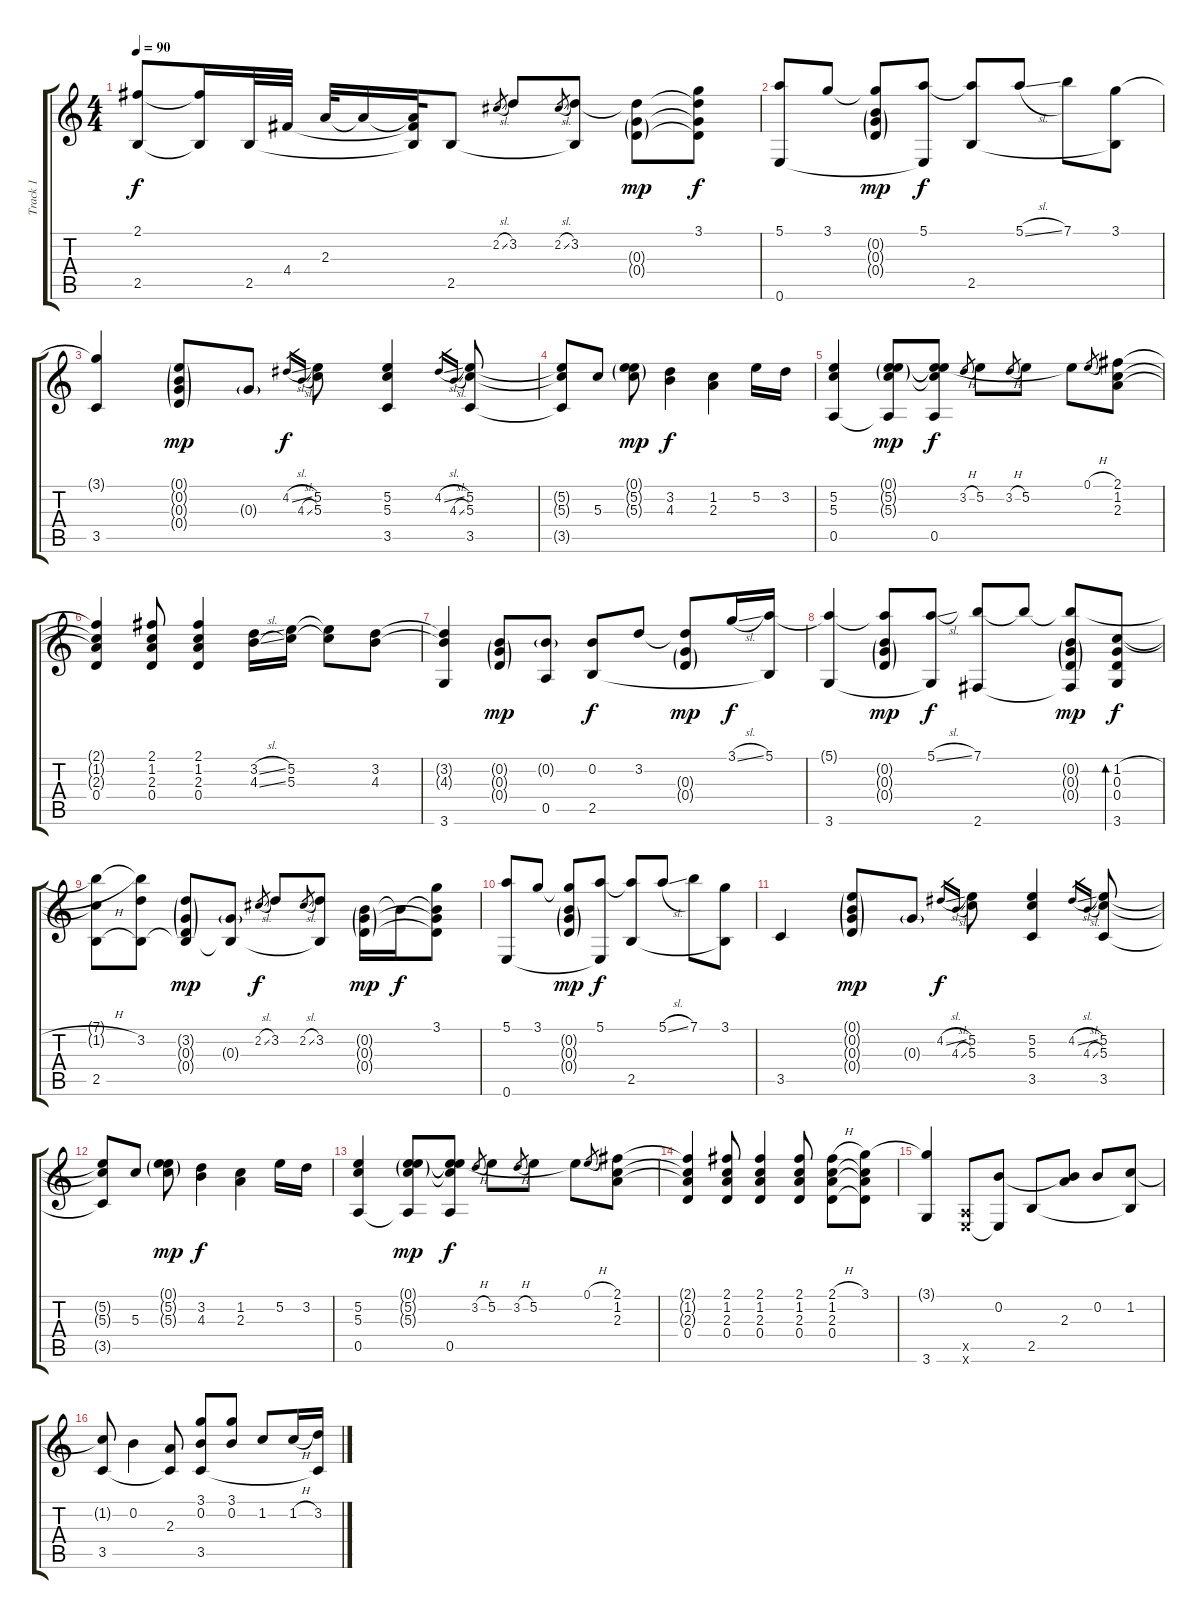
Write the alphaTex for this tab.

\track ("Track 1" "Track 1") {instrument acousticguitarsteel}
\staff {score tabs}
\tuning (E4 B3 G3 D3 A2 E2) {hide}
\ts (4 4)
\tempo 90
\clef g2
\ks c
(2.1{t} 2.5).8{dy f} (2.1{t} 2.5{t}).16 2.5.32 4.4.32 2.3.32 2.3{t}.16 (2.3{t} 4.4{t} 2.5{t}).32 2.5.8 2.2{sl}.8{gr} 3.2.8 2.2{sl}.8{gr} (3.2 2.5{t}).8 (3.2{t} 0.3{g} 0.4{g}).8{dy mp} (3.1 3.2{t} 0.3{t} 0.4{t}).8{dy f} |
(5.1 0.6).8 3.1.8 (3.1{t} 0.2{g} 0.3{g} 0.4{g}).8{dy mp} (5.1 0.6{t}).8{dy f} (5.1{t} 2.5).8 5.1{sl}.8 7.1.8 (3.1 2.5{t}).8 |
(3.1{t} 3.5).4 (0.1{g} 0.2{g} 0.3{g} 0.4{g}).8{dy mp} 0.3{g}.8 4.2{sl}.16{gr dy f} 4.3{sl}.16{gr} (5.2 5.3).8 (5.2 5.3 3.5).4 4.2{sl}.16{gr} 4.3{sl}.16{gr} (5.2 5.3 3.5).8 |
(5.2{t} 5.3{t} 3.5{t}).8 5.3.8 (0.1{g} 5.2{g} 5.3{g}).8{dy mp} (3.2 4.3).4{dy f} (1.2 2.3).4 5.2.16 3.2.16 |
(5.2 5.3 0.5).4 (0.1{g} 5.2{g} 5.3{g} 0.5{t}).8{dy mp} (0.1{t} 5.2{t} 5.3{t} 0.5).8{dy f} 3.2{h}.8{gr} 5.2.8 3.2{h}.8{gr} 5.2.8 0.1{t}.8 0.1{h}.8{gr} (2.1 1.2 2.3).8 |
(2.1{t} 1.2{t} 2.3{t} 0.4).4 (2.1 1.2 2.3 0.4).8 (2.1 1.2 2.3 0.4).4 (3.2{sl} 4.3{sl}).16 (5.2 5.3).16 (5.2{t} 5.3{t}).8 (3.2 4.3).8 |
(3.2{t} 4.3{t} 3.6).4 (0.2{g} 0.3{g} 0.4{g}).8{dy mp} (0.2{g} 0.5).8 (0.2 2.5).8{dy f} 3.2.8 (3.2{t} 0.3{g} 0.4{g}).8{dy mp} 3.1{sl}.16{dy f} (5.1 2.5{t}).16 |
(5.1{t} 3.6).4 (5.1{t} 0.2{g} 0.3{g} 0.4{g}).8{dy mp} (5.1{sl} 3.6{t}).8{dy f} (7.1 2.6).8 7.1{t}.8 (7.1{t} 0.2{g} 0.3{g} 0.4{g} 2.6{t}).8{dy mp} (1.2{h} 0.3 0.4 3.6).8{bd 60 dy f} |
(7.1{t} 1.2{h t} 2.5).8 (7.1{t} 3.2 2.5{t}).8 (3.2{g} 0.3{g} 0.4{g} 2.5{t}).8{dy mp} (0.3{g} 2.5{t}).8 2.2{sl}.8{gr dy f} 3.2.8 2.2{sl}.8{gr} (3.2 2.5{t}).8 (0.2{g} 0.3{g} 0.4{g}).16{dy mp} 0.2{t}.16{dy f} (3.1 0.2{t} 0.3{t} 0.4{t}).8 |
(5.1 0.6).8 3.1.8 (3.1{t} 0.2{g} 0.3{g} 0.4{g}).8{dy mp} (5.1 0.6{t}).8{dy f} (5.1{t} 2.5).8 5.1{sl}.8 7.1.8 (3.1 2.5{t}).8 |
3.5.4 (0.1{g} 0.2{g} 0.3{g} 0.4{g}).8{dy mp} 0.3{g}.8 4.2{sl}.16{gr dy f} 4.3{sl}.16{gr} (5.2 5.3).8 (5.2 5.3 3.5).4 4.2{sl}.16{gr} 4.3{sl}.16{gr} (5.2 5.3 3.5).8 |
(5.2{t} 5.3{t} 3.5{t}).8 5.3.8 (0.1{g} 5.2{g} 5.3{g}).8{dy mp} (3.2 4.3).4{dy f} (1.2 2.3).4 5.2.16 3.2.16 |
(5.2 5.3 0.5).4 (0.1{g} 5.2{g} 5.3{g} 0.5{t}).8{dy mp} (0.1{t} 5.2{t} 5.3{t} 0.5).8{dy f} 3.2{h}.8{gr} 5.2.8 3.2{h}.8{gr} 5.2.8 0.1{t}.8 0.1{h}.8{gr} (2.1 1.2 2.3).8 |
(2.1{t} 1.2{t} 2.3{t} 0.4).4 (2.1 1.2 2.3 0.4).8 (2.1 1.2 2.3 0.4).4 (2.1 1.2 2.3 0.4).8 (2.1{h} 1.2 2.3 0.4).8 (3.1 1.2{t} 2.3{t} 0.4{t}).8 |
(3.1{t} 3.6).4 (0.5{x} 0.6{x}).8 (0.2 0.6{t}).8 2.5.8 (0.2{t} 2.3).8 0.2.8 (1.2 2.5{t}).8 |
(1.2{t} 3.5).8 0.2.4 (2.3 3.5{t}).8 (3.1 0.2 3.5).8 (3.1 0.2).8 1.2.8 1.2{h}.16 (3.2 3.5{t}).16
